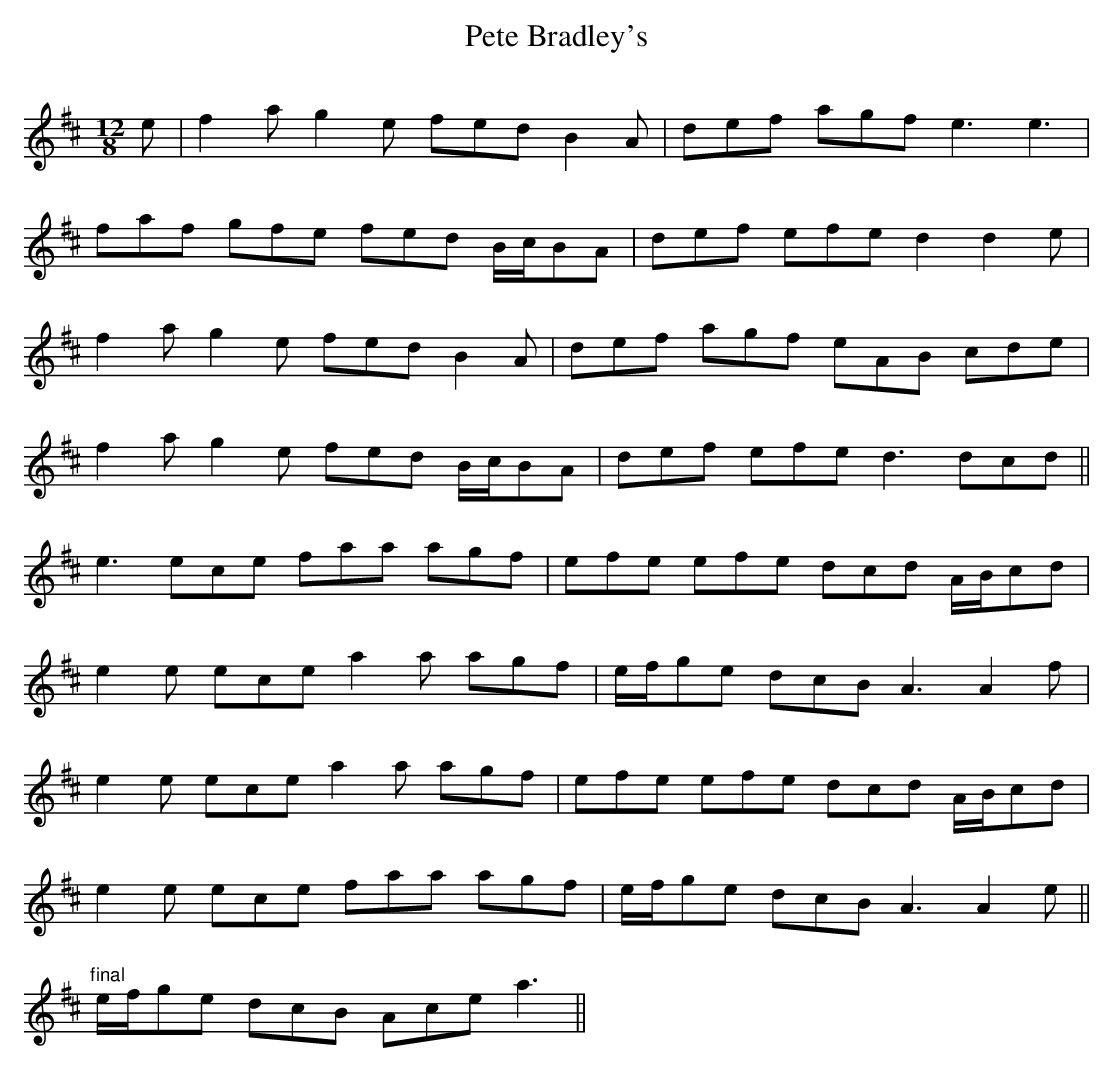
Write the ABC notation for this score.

X:1
T: Pete Bradley's
Q: 350
L: 1/8
M: 12/8
K: D
e|f2a g2e fed B2A|def agf e3 e3|
faf gfe fed B/c/BA|def efe d2 d2e|
f2a g2e fed B2A|def agf eAB cde|
f2a g2e fed B/c/BA|def efe d3 dcd ||
e3 ece faa agf|efe efe dcd A/B/cd|
e2e ece a2a agf|e/f/ge dcB A3 A2f|
e2e ece a2a agf|efe efe dcd A/B/cd|
e2e ece faa agf|e/f/ge dcB A3 A2e||
"final"e/f/ge dcB Ace a3||
